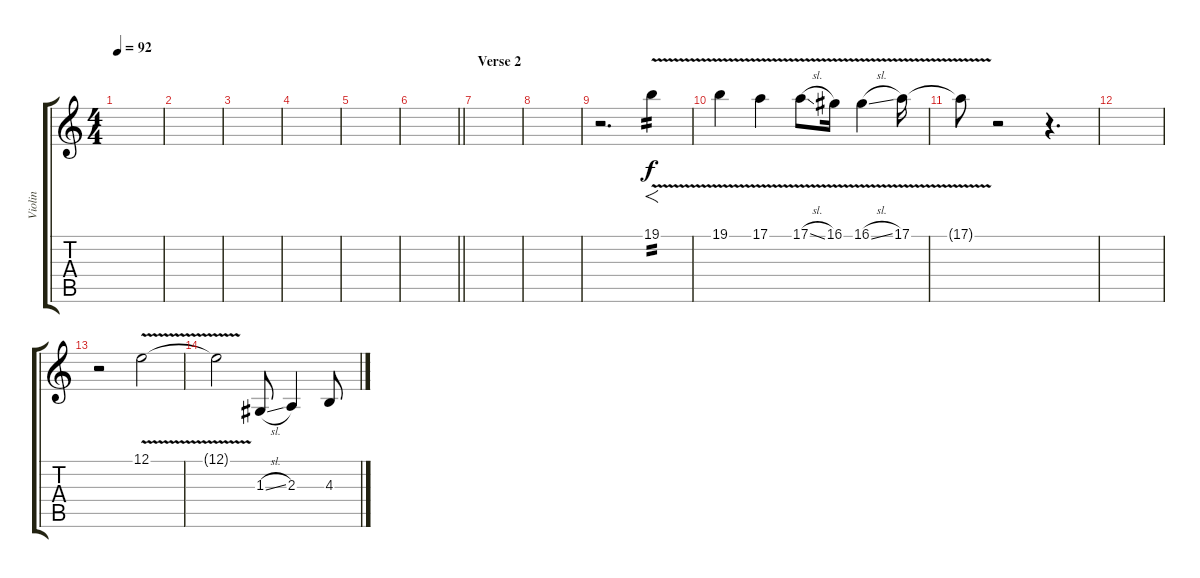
\track ("Violin" "Violin") {instrument violin}
\staff {score tabs}
\tuning (E4 B3 G3 D3 A2 E2) {hide}
\ts (4 4)
\tempo 92
\clef g2
\ks c
|
|
|
|
|
\barLineRight lightlight
|
\section ("" "Verse 2")
|
|
r.2{d} 19.1{v}.4{f tp 2} |
19.1{v}.4 17.1{v}.4 17.1{v sl}.8 16.1{v}.16 16.1{v sl}.4 17.1{v}.16 |
17.1{v t}.8 r.2 r.4{d} |
|
r.2 12.1{v}.2 |
12.1{t}.2 1.3{sl}.8 2.3.4 4.3.8
